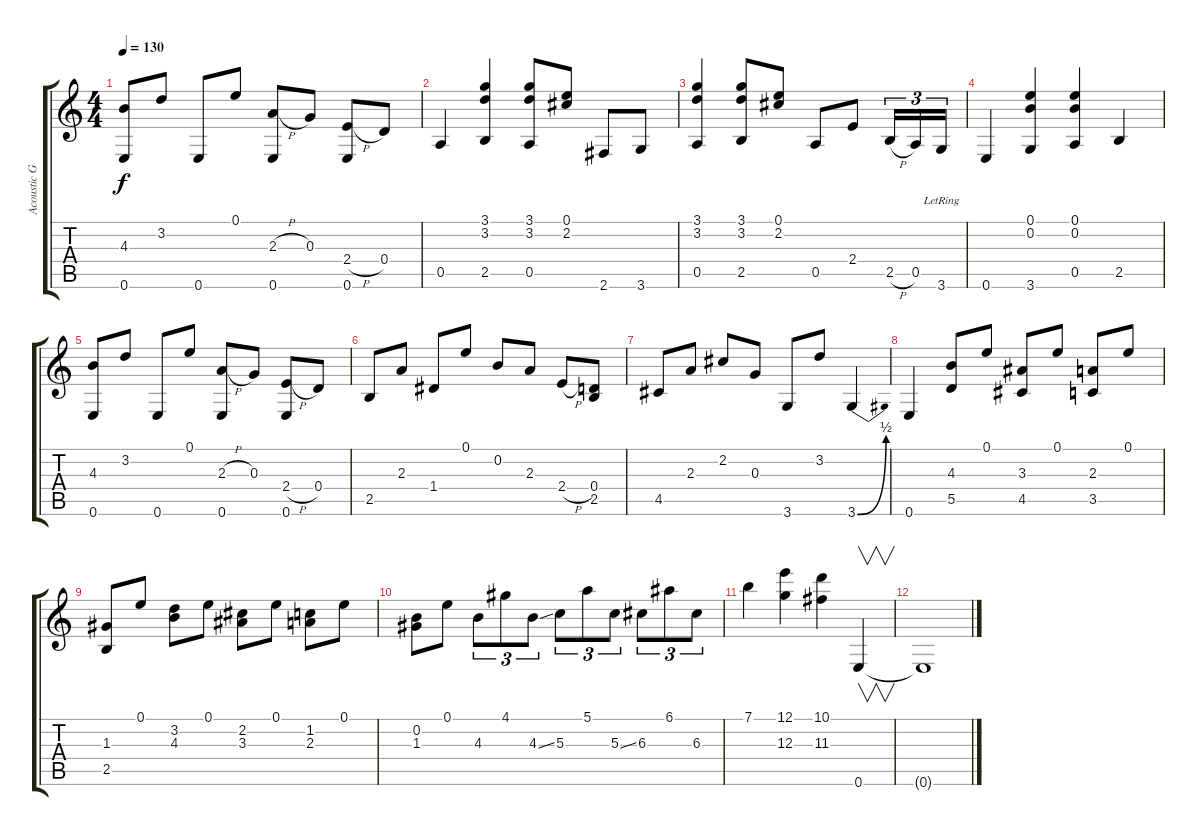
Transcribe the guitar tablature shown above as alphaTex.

\track ("Acoustic Guitar" "Acoustic G") {instrument acousticguitarsteel}
\staff {score tabs}
\tuning (E4 B3 G3 D3 A2 E2) {hide}
\ts (4 4)
\tempo 130
\clef g2
\ks c
(4.3 0.6).8{dy f} 3.2.8 0.6.8 0.1.8 (2.3{h} 0.6).8 0.3.8 (2.4{h} 0.6).8 0.4.8 |
0.5.4 (3.1 3.2 2.5).4 (3.1 3.2 0.5).8 (0.1 2.2).8 2.6.8 3.6.8 |
(3.1 3.2 0.5).4 (3.1 3.2 2.5).8 (0.1 2.2).8 0.5.8 2.4.8 2.5{h}.16{tu (3 2)} 0.5.16{tu (3 2)} 3.6{lr}.16{tu (3 2)} |
0.6.4 (0.1 0.2 3.6).4 (0.1 0.2 0.5).4 2.5.4 |
(4.3 0.6).8 3.2.8 0.6.8 0.1.8 (2.3{h} 0.6).8 0.3.8 (2.4{h} 0.6).8 0.4.8 |
2.5.8 2.3.8 1.4.8 0.1.8 0.2.8 2.3.8 2.4{h}.8 (0.4 2.5).8 |
4.5.8 2.3.8 2.2.8 0.3.8 3.6.8 3.2.8 3.6{be (bend 0 0 60 2)}.4 |
0.6.4 (4.3 5.5).8 0.1.8 (3.3 4.5).8 0.1.8 (2.3 3.5).8 0.1.8 |
(1.3 2.5).8 0.1.8 (3.2 4.3).8 0.1.8 (2.2 3.3).8 0.1.8 (1.2 2.3).8 0.1.8 |
(0.2 1.3).8 0.1.8 4.3.8{tu (3 2)} 4.1.8{tu (3 2)} 4.3{ss}.8{tu (3 2)} 5.3.8{tu (3 2)} 5.1.8{tu (3 2)} 5.3{ss}.8{tu (3 2)} 6.3.8{tu (3 2)} 6.1.8{tu (3 2)} 6.3.8{tu (3 2)} |
7.1.4 (12.1 12.3).4 (10.1 11.3).4 0.6.4{v} |
0.6{t}.1
